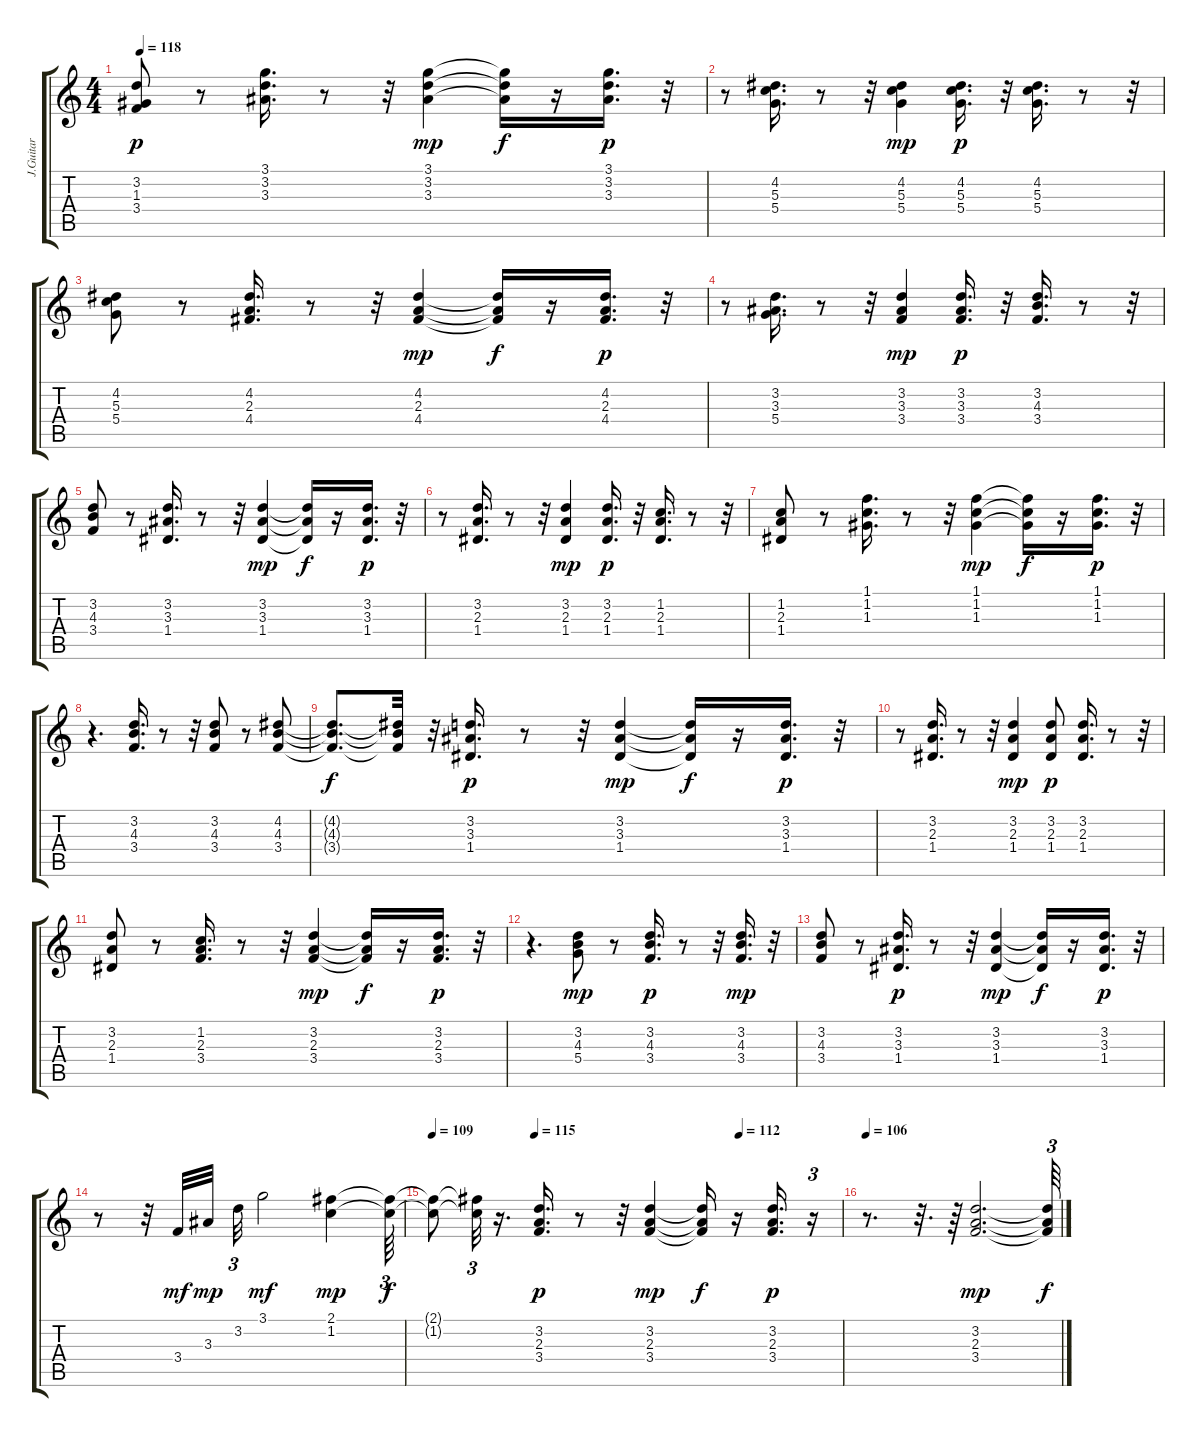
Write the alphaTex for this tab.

\track ("J.Guitar" "J.Guitar") {instrument electricguitarjazz}
\staff {score tabs}
\tuning (E4 B3 G3 D3 A2 E2) {hide}
\ts (4 4)
\tempo 118
\clef g2
\ks c
(3.2 1.3 3.4).8{dy p} r.8 (3.1 3.2 3.3).16{d} r.8 r.32 (3.1 3.2 3.3).4{dy mp} (3.1{t} 3.2{t} 3.3{t}).16{dy f} r.16 (3.1 3.2 3.3).16{d dy p} r.32 |
r.8 (4.2 5.3 5.4).16{d} r.8 r.32 (4.2 5.3 5.4).4{dy mp} (4.2 5.3 5.4).16{d dy p} r.32 (4.2 5.3 5.4).16{d} r.8 r.32 |
(4.2 5.3 5.4).8 r.8 (4.2 2.3 4.4).16{d} r.8 r.32 (4.2 2.3 4.4).4{dy mp} (4.2{t} 2.3{t} 4.4{t}).16{dy f} r.16 (4.2 2.3 4.4).16{d dy p} r.32 |
r.8 (3.2 3.3 5.4).16{d} r.8 r.32 (3.2 3.3 3.4).4{dy mp} (3.2 3.3 3.4).16{d dy p} r.32 (3.2 4.3 3.4).16{d} r.8 r.32 |
(3.2 4.3 3.4).8 r.8 (3.2 3.3 1.4).16{d} r.8 r.32 (3.2 3.3 1.4).4{dy mp} (3.2{t} 3.3{t} 1.4{t}).16{dy f} r.16 (3.2 3.3 1.4).16{d dy p} r.32 |
r.8 (3.2 2.3 1.4).16{d} r.8 r.32 (3.2 2.3 1.4).4{dy mp} (3.2 2.3 1.4).16{d dy p} r.32 (1.2 2.3 1.4).16{d} r.8 r.32 |
(1.2 2.3 1.4).8 r.8 (1.1 1.2 1.3).16{d} r.8 r.32 (1.1 1.2 1.3).4{dy mp} (1.1{t} 1.2{t} 1.3{t}).16{dy f} r.16 (1.1 1.2 1.3).16{d dy p} r.32 |
r.4{d} (3.2 4.3 3.4).16{d} r.8 r.32 (3.2 4.3 3.4).8 r.8 (4.2 4.3 3.4).8 |
(4.2{t} 4.3{t} 3.4{t}).8{d dy f} (4.2{t} 4.3{t} 3.4{t}).32 r.32 (3.2 3.3 1.4).16{d dy p} r.8 r.32 (3.2 3.3 1.4).4{dy mp} (3.2{t} 3.3{t} 1.4{t}).16{dy f} r.16 (3.2 3.3 1.4).16{d dy p} r.32 |
r.8 (3.2 2.3 1.4).16{d} r.8 r.32 (3.2 2.3 1.4).4{dy mp} (3.2 2.3 1.4).8{dy p} (3.2 2.3 1.4).16{d} r.8 r.32 |
(3.2 2.3 1.4).8 r.8 (1.2 2.3 3.4).16{d} r.8 r.32 (3.2 2.3 3.4).4{dy mp} (3.2{t} 2.3{t} 3.4{t}).16{dy f} r.16 (3.2 2.3 3.4).16{d dy p} r.32 |
r.4{d} (3.2 4.3 5.4).8{dy mp} r.8 (3.2 4.3 3.4).16{d dy p} r.8 r.32 (3.2 4.3 3.4).16{d dy mp} r.32 |
(3.2 4.3 3.4).8 r.8 (3.2 3.3 1.4).16{d dy p} r.8 r.32 (3.2 3.3 1.4).4{dy mp} (3.2{t} 3.3{t} 1.4{t}).16{dy f} r.16 (3.2 3.3 1.4).16{d dy p} r.32 |
r.8 r.32 3.4.32{dy mf} 3.3.32{dy mp} 3.2.32{tu (3 2)} 3.1.2{dy mf} (2.1 1.2).4{dy mp} (2.1{t} 1.2{t}).64{tu (3 2) dy f} |
\tempo 109
\tempo (115 0.25)
\tempo (112 0.75)
(2.1{t} 1.2{t}).8 (2.1{t} 1.2{t}).32{tu (3 2)} r.16{d} (3.2 2.3 3.4).16{d dy p} r.8 r.32 (3.2 2.3 3.4).4{dy mp} (3.2{t} 2.3{t} 3.4{t}).16{dy f} r.16 (3.2 2.3 3.4).16{d dy p} r.16{tu (3 2)} |
\tempo 106
r.8{d} r.32{d} r.64 (3.2 2.3 3.4).2{d dy mp} (3.2{t} 2.3{t} 3.4{t}).64{tu (3 2) dy f}
